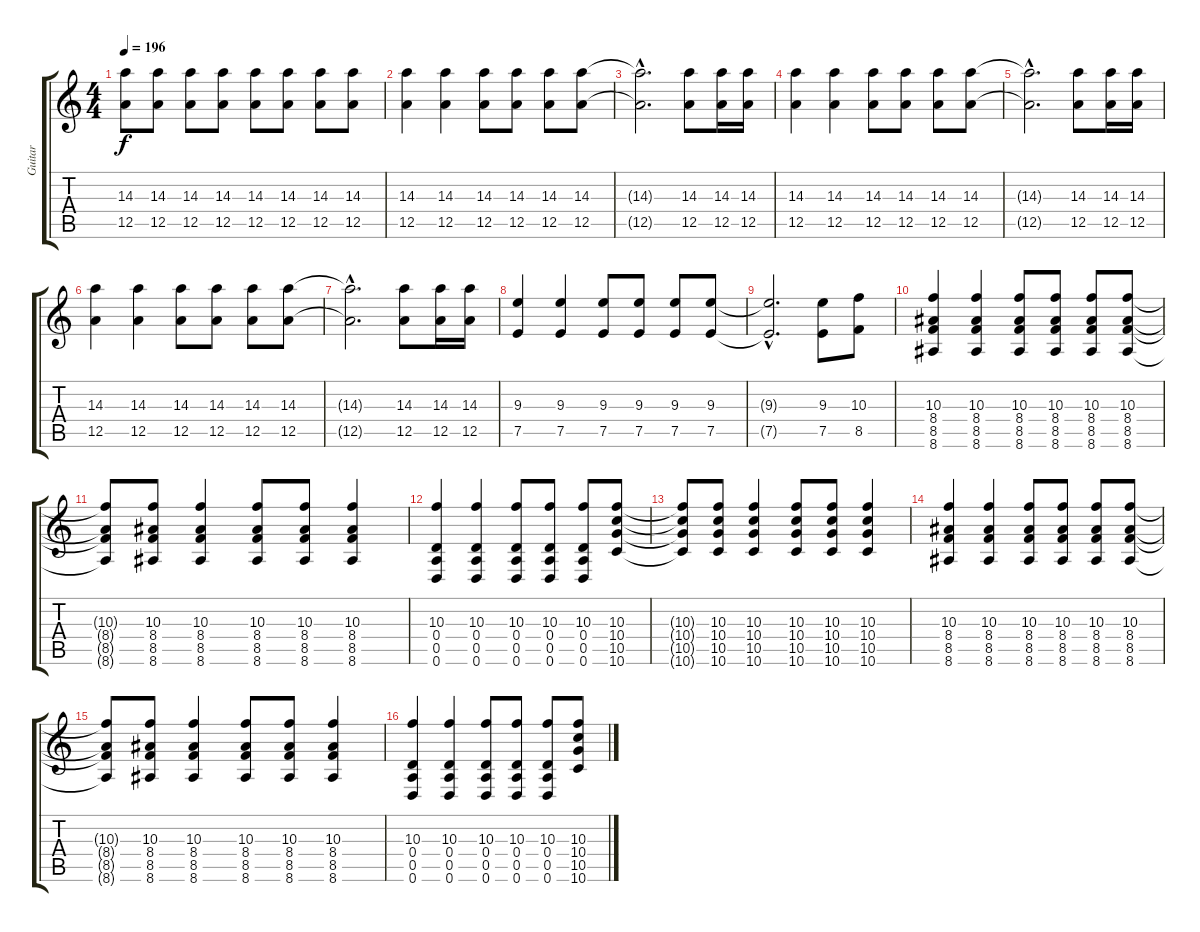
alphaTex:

\track ("Guitar" "Guitar") {instrument overdrivenguitar}
\staff {score tabs}
\tuning (E4 B3 G3 D3 A2 D2) {hide}
\ts (4 4)
\tempo 196
\clef g2
\ks c
(14.3 12.5).8{dy f} (14.3 12.5).8 (14.3 12.5).8 (14.3 12.5).8 (14.3 12.5).8 (14.3 12.5).8 (14.3 12.5).8 (14.3 12.5).8 |
(14.3 12.5).4 (14.3 12.5).4 (14.3 12.5).8 (14.3 12.5).8 (14.3 12.5).8 (14.3 12.5).8 |
(14.3{hac t} 12.5{hac t}).2{d} (14.3 12.5).8 (14.3 12.5).16 (14.3 12.5).16 |
(14.3 12.5).4 (14.3 12.5).4 (14.3 12.5).8 (14.3 12.5).8 (14.3 12.5).8 (14.3 12.5).8 |
(14.3{hac t} 12.5{hac t}).2{d} (14.3 12.5).8 (14.3 12.5).16 (14.3 12.5).16 |
(14.3 12.5).4 (14.3 12.5).4 (14.3 12.5).8 (14.3 12.5).8 (14.3 12.5).8 (14.3 12.5).8 |
(14.3{hac t} 12.5{hac t}).2{d} (14.3 12.5).8 (14.3 12.5).16 (14.3 12.5).16 |
(9.3 7.5).4 (9.3 7.5).4 (9.3 7.5).8 (9.3 7.5).8 (9.3 7.5).8 (9.3 7.5).8 |
(9.3{hac t} 7.5{hac t}).2{d} (9.3 7.5).8 (10.3 8.5).8 |
(10.3 8.4 8.5 8.6).4 (10.3 8.4 8.5 8.6).4 (10.3 8.4 8.5 8.6).8 (10.3 8.4 8.5 8.6).8 (10.3 8.4 8.5 8.6).8 (10.3 8.4 8.5 8.6).8 |
(10.3{t} 8.4{t} 8.5{t} 8.6{t}).8 (10.3 8.4 8.5 8.6).8 (10.3 8.4 8.5 8.6).4 (10.3 8.4 8.5 8.6).8 (10.3 8.4 8.5 8.6).8 (10.3 8.4 8.5 8.6).4 |
(10.3 0.4 0.5 0.6).4 (10.3 0.4 0.5 0.6).4 (10.3 0.4 0.5 0.6).8 (10.3 0.4 0.5 0.6).8 (10.3 0.4 0.5 0.6).8 (10.3 10.4 10.5 10.6).8 |
(10.3{t} 10.4{t} 10.5{t} 10.6{t}).8 (10.3 10.4 10.5 10.6).8 (10.3 10.4 10.5 10.6).4 (10.3 10.4 10.5 10.6).8 (10.3 10.4 10.5 10.6).8 (10.3 10.4 10.5 10.6).4 |
(10.3 8.4 8.5 8.6).4 (10.3 8.4 8.5 8.6).4 (10.3 8.4 8.5 8.6).8 (10.3 8.4 8.5 8.6).8 (10.3 8.4 8.5 8.6).8 (10.3 8.4 8.5 8.6).8 |
(10.3{t} 8.4{t} 8.5{t} 8.6{t}).8 (10.3 8.4 8.5 8.6).8 (10.3 8.4 8.5 8.6).4 (10.3 8.4 8.5 8.6).8 (10.3 8.4 8.5 8.6).8 (10.3 8.4 8.5 8.6).4 |
(10.3 0.4 0.5 0.6).4 (10.3 0.4 0.5 0.6).4 (10.3 0.4 0.5 0.6).8 (10.3 0.4 0.5 0.6).8 (10.3 0.4 0.5 0.6).8 (10.3 10.4 10.5 10.6).8
